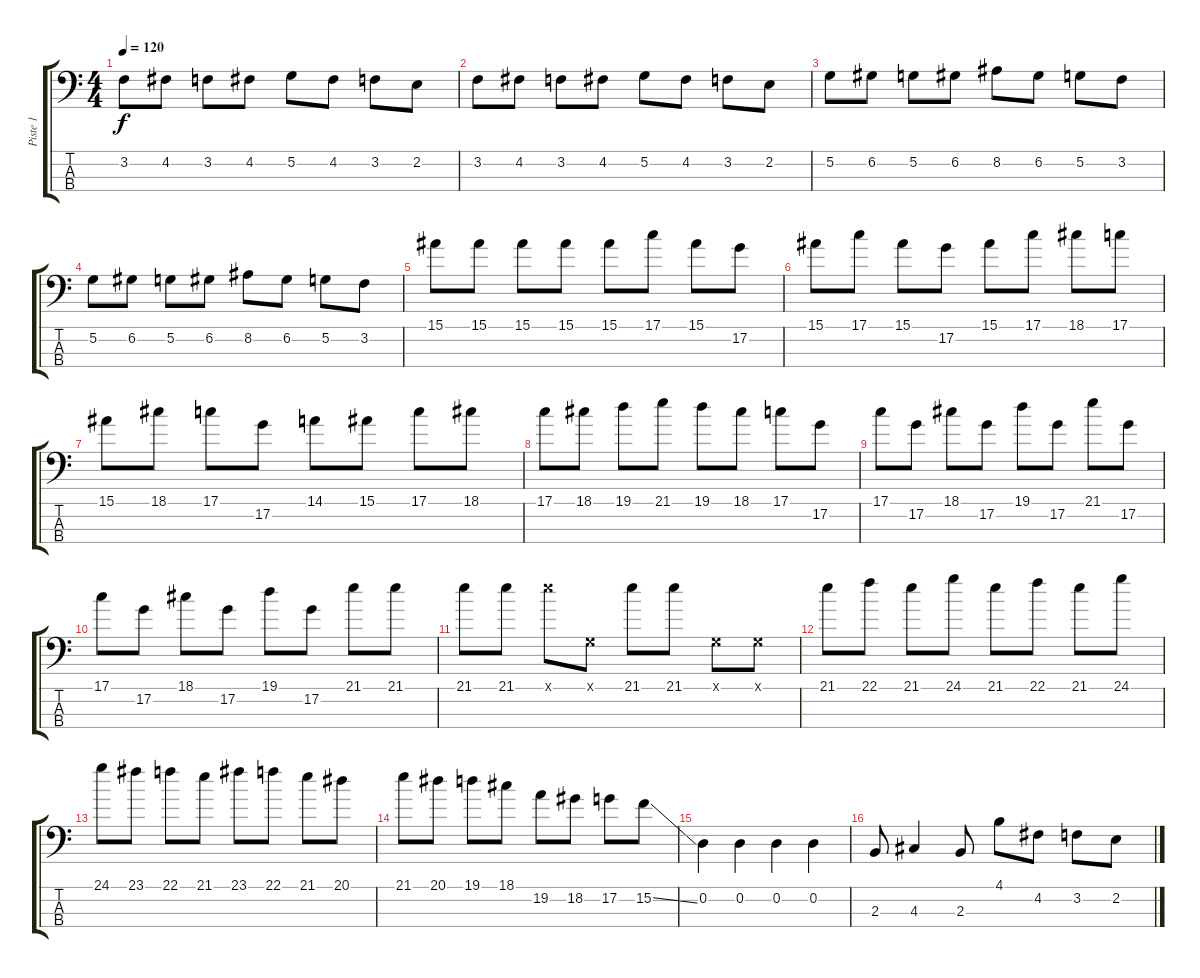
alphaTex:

\track ("Piste 1" "Piste 1") {instrument electricbassfinger}
\staff {score tabs}
\tuning (G2 D2 A1 E1) {hide}
\ts (4 4)
\tempo 120
\clef f4
\ks c
3.2.8{dy f} 4.2.8 3.2.8 4.2.8 5.2.8 4.2.8 3.2.8 2.2.8 |
3.2.8 4.2.8 3.2.8 4.2.8 5.2.8 4.2.8 3.2.8 2.2.8 |
5.2.8 6.2.8 5.2.8 6.2.8 8.2.8 6.2.8 5.2.8 3.2.8 |
5.2.8 6.2.8 5.2.8 6.2.8 8.2.8 6.2.8 5.2.8 3.2.8 |
15.1.8 15.1.8 15.1.8 15.1.8 15.1.8 17.1.8 15.1.8 17.2.8 |
15.1.8 17.1.8 15.1.8 17.2.8 15.1.8 17.1.8 18.1.8 17.1.8 |
15.1.8 18.1.8 17.1.8 17.2.8 14.1.8 15.1.8 17.1.8 18.1.8 |
17.1.8 18.1.8 19.1.8 21.1.8 19.1.8 18.1.8 17.1.8 17.2.8 |
17.1.8 17.2.8 18.1.8 17.2.8 19.1.8 17.2.8 21.1.8 17.2.8 |
17.1.8 17.2.8 18.1.8 17.2.8 19.1.8 17.2.8 21.1.8 21.1.8 |
21.1.8 21.1.8 21.1{x}.8 0.1{x}.8 21.1.8 21.1.8 0.1{x}.8 0.1{x}.8 |
21.1.8 22.1.8 21.1.8 24.1.8 21.1.8 22.1.8 21.1.8 24.1.8 |
24.1.8 23.1.8 22.1.8 21.1.8 23.1.8 22.1.8 21.1.8 20.1.8 |
21.1.8 20.1.8 19.1.8 18.1.8 19.2.8 18.2.8 17.2.8 15.2{ss}.8 |
0.2.4 0.2.4 0.2.4 0.2.4 |
2.3.8 4.3.4 2.3.8 4.1.8 4.2.8 3.2.8 2.2.8
